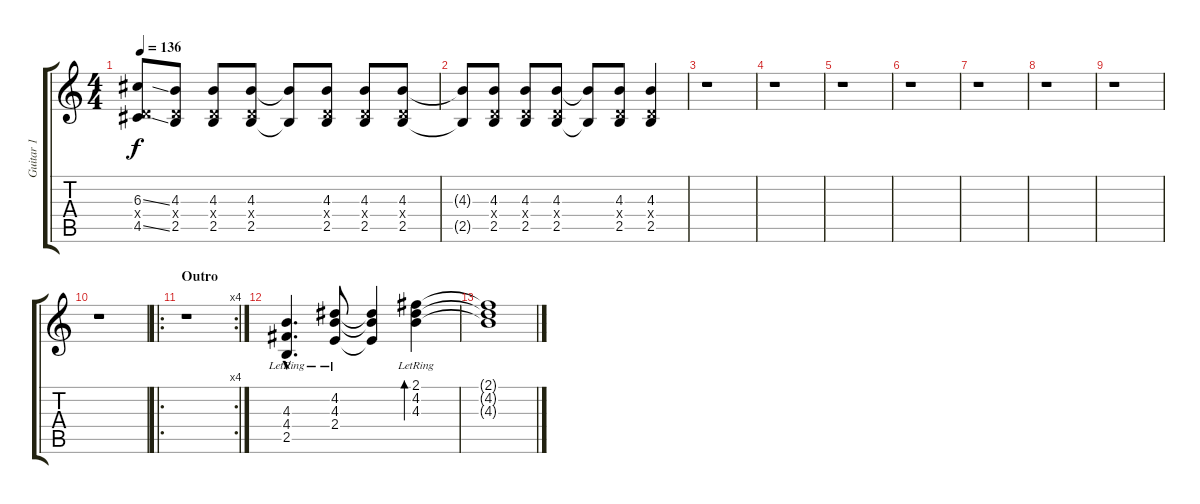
\track ("Guitar 1" "Guitar 1") {instrument distortionguitar}
\staff {score tabs}
\tuning (E4 B3 G3 D3 A2 E2) {hide}
\ts (4 4)
\tempo 136
\clef g2
\ks c
(6.3{ss} 0.4{x} 4.5{ss}).8{dy f} (4.3 0.4{x} 2.5).8 (4.3 0.4{x} 2.5).8 (4.3 0.4{x} 2.5).8 (4.3{t} 2.5{t}).8 (4.3 0.4{x} 2.5).8 (4.3 0.4{x} 2.5).8 (4.3 0.4{x} 2.5).8 |
(4.3{t} 2.5{t}).8 (4.3 0.4{x} 2.5).8 (4.3 0.4{x} 2.5).8 (4.3 0.4{x} 2.5).8 (4.3{t} 2.5{t}).8 (4.3 0.4{x} 2.5).8 (4.3 0.4{x} 2.5).4 |
r.1 |
r.1 |
r.1 |
r.1 |
r.1 |
r.1 |
r.1 |
r.1 |
\ro
\rc 4
\section ("" "Outro")
r.1 |
(4.3{hac lr} 4.4{hac lr} 2.5{hac lr}).4{d} (4.2{lr} 4.3 2.4{lr}).8 (4.2{t} 4.3{t} 2.4{t}).4 (2.1{lr} 4.2{lr} 4.3{lr}).4{bd 240} |
(2.1{t} 4.2{t} 4.3{t}).1
